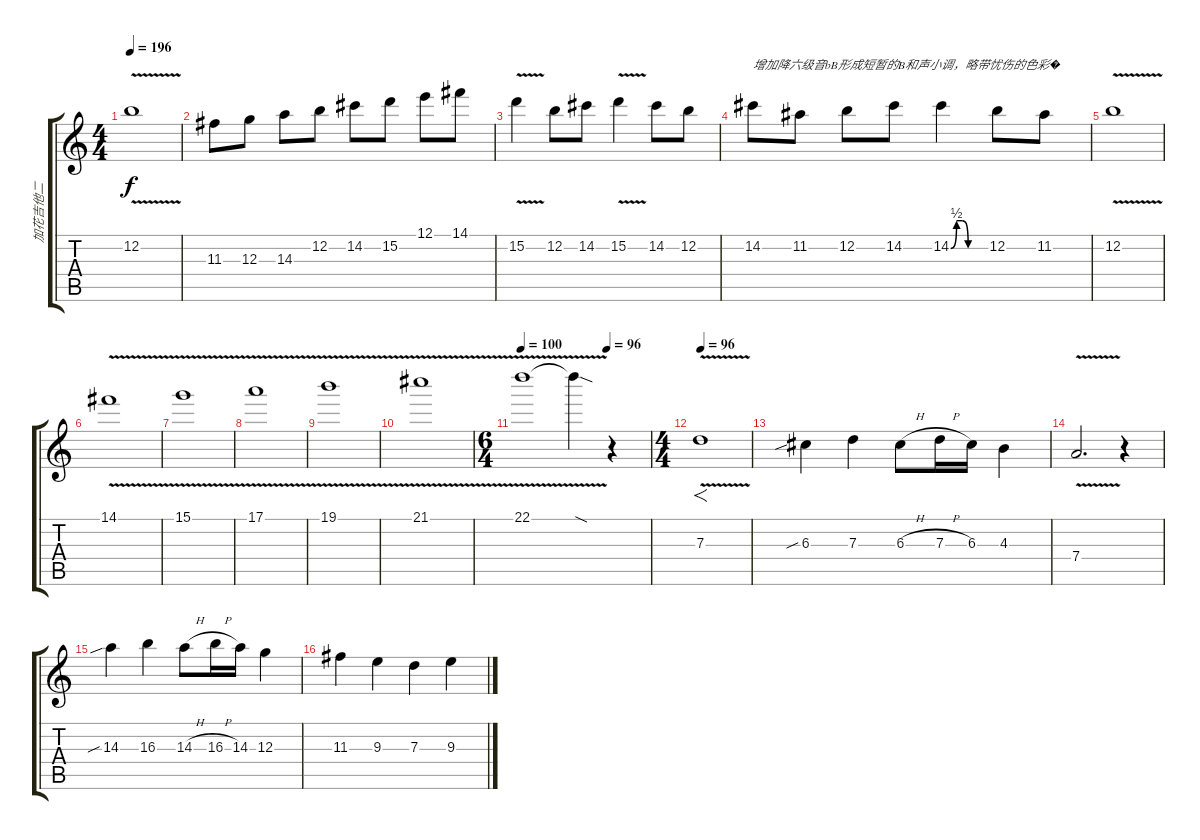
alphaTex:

\track ("加花吉他二" "加花吉他二") {instrument distortionguitar}
\staff {score tabs}
\tuning (E4 B3 G3 D3 A2 E2) {hide}
\ts (4 4)
\tempo 196
\clef g2
\ks c
12.2{v}.1{dy f} |
11.3.8 12.3.8 14.3.8 12.2.8 14.2.8 15.2.8 12.1.8 14.1.8 |
15.2{v}.4 12.2.8 14.2.8 15.2{v}.4 14.2.8 12.2.8 |
14.2.8{txt "增加降六级音bB形成短暂的B和声小调，略带忧伤的色彩�"} 11.2.8 12.2.8 14.2.8 14.2{be (custom 0 0 10 2 20 2 30 0 60 0)}.4 12.2.8 11.2.8 |
12.2{v}.1 |
14.1{v}.1 |
15.1{v}.1 |
17.1{v}.1 |
19.1{v}.1 |
21.1{v}.1 |
\ts (6 4)
\tempo 84
\tempo (96 0.6666666666666666)
\tempo 100
22.1{v}.1 22.1{sod t}.4 r.4 |
\ts (4 4)
\tempo (96 0.03125)
7.3{v}.1{f} |
6.3{sib}.4 7.3.4 6.3{h}.8 7.3{h}.16 6.3.16 4.3.4 |
7.4{v}.2{d} r.4 |
14.3{sib}.4 16.3.4 14.3{h}.8 16.3{h}.16 14.3.16 12.3.4 |
11.3.4 9.3.4 7.3.4 9.3.4
